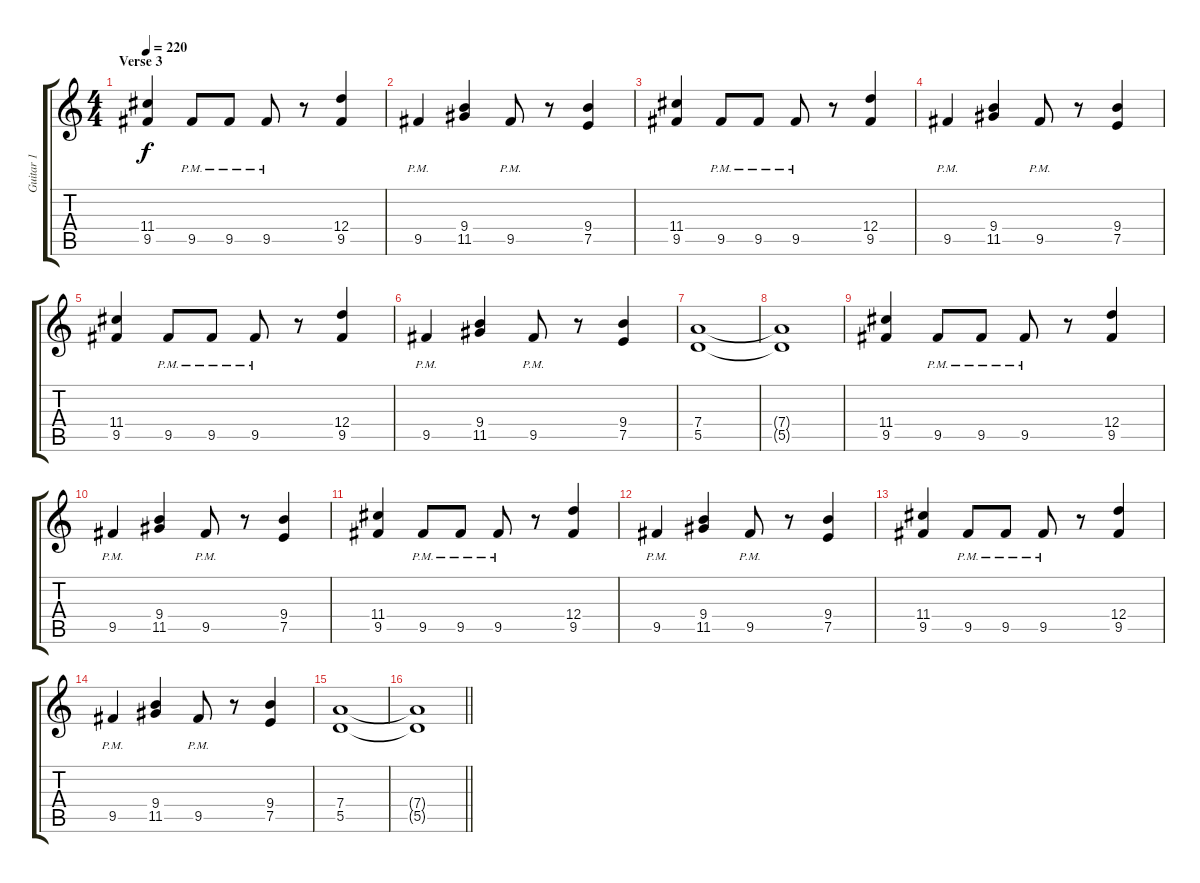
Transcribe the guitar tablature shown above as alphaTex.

\track ("Guitar 1" "Guitar 1") {instrument overdrivenguitar}
\staff {score tabs}
\tuning (E4 B3 G3 D3 A2 E2) {hide}
\ts (4 4)
\section ("" "Verse 3")
\tempo 220
\clef g2
\ks c
(11.4 9.5).4{dy f} 9.5{pm}.8 9.5{pm}.8 9.5{pm}.8 r.8 (12.4 9.5).4 |
9.5{pm}.4 (9.4 11.5).4 9.5{pm}.8 r.8 (9.4 7.5).4 |
(11.4 9.5).4 9.5{pm}.8 9.5{pm}.8 9.5{pm}.8 r.8 (12.4 9.5).4 |
9.5{pm}.4 (9.4 11.5).4 9.5{pm}.8 r.8 (9.4 7.5).4 |
(11.4 9.5).4 9.5{pm}.8 9.5{pm}.8 9.5{pm}.8 r.8 (12.4 9.5).4 |
9.5{pm}.4 (9.4 11.5).4 9.5{pm}.8 r.8 (9.4 7.5).4 |
(7.4 5.5).1 |
(7.4{t} 5.5{t}).1 |
(11.4 9.5).4 9.5{pm}.8 9.5{pm}.8 9.5{pm}.8 r.8 (12.4 9.5).4 |
9.5{pm}.4 (9.4 11.5).4 9.5{pm}.8 r.8 (9.4 7.5).4 |
(11.4 9.5).4 9.5{pm}.8 9.5{pm}.8 9.5{pm}.8 r.8 (12.4 9.5).4 |
9.5{pm}.4 (9.4 11.5).4 9.5{pm}.8 r.8 (9.4 7.5).4 |
(11.4 9.5).4 9.5{pm}.8 9.5{pm}.8 9.5{pm}.8 r.8 (12.4 9.5).4 |
9.5{pm}.4 (9.4 11.5).4 9.5{pm}.8 r.8 (9.4 7.5).4 |
(7.4 5.5).1 |
\barLineRight lightlight
(7.4{t} 5.5{t}).1
